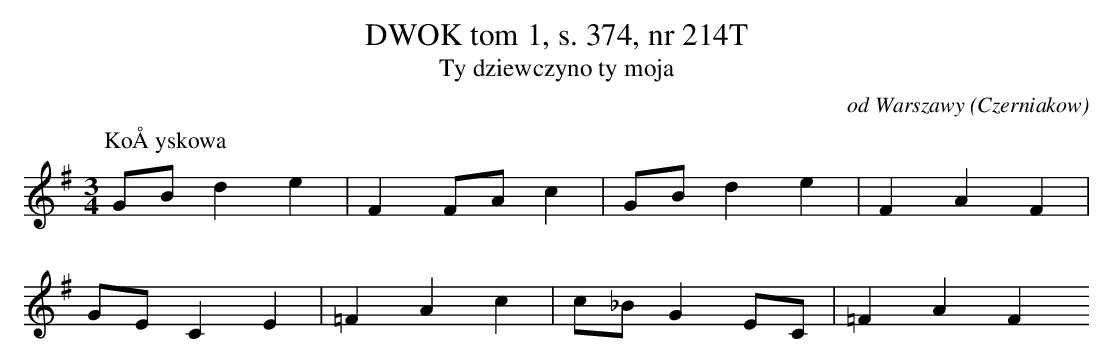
X:1
T: DWOK tom 1, s. 374, nr 214T
T: Ty dziewczyno ty moja
O: od Warszawy (Czerniakow)
M: 3/4
L: 1/8
K: G
P: KoÅyskowa
GBd2e2 | F2FAc2 | GBd2e2 | F2A2F2 |
GEC2E2 | =F2A2c2 | c_BG2EC | =F2A2F2
